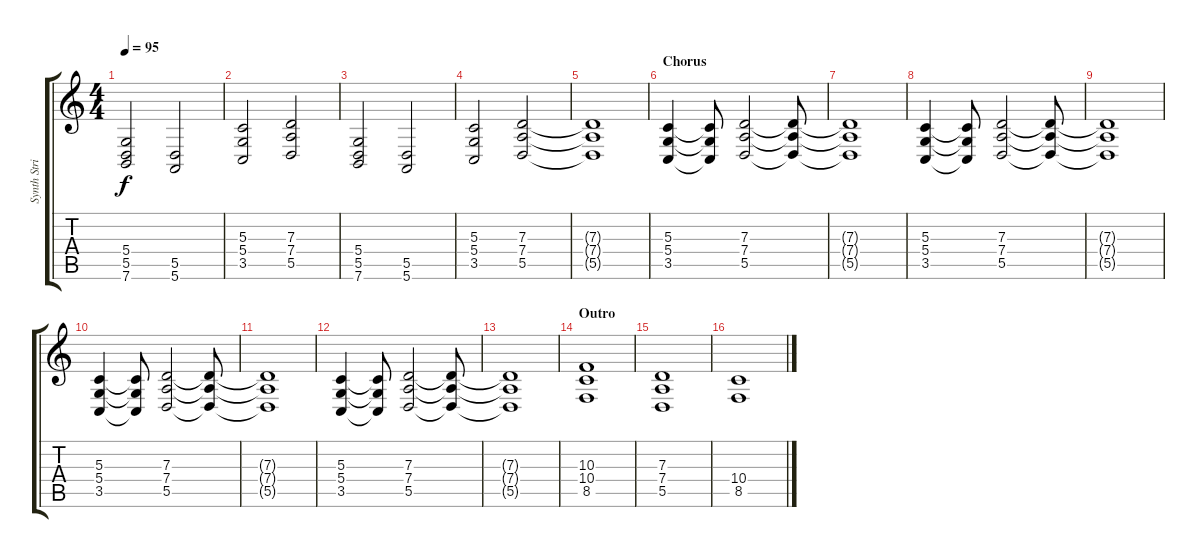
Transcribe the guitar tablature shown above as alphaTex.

\track ("Synth Strings" "Synth Stri") {instrument synthstrings1}
\staff {score tabs}
\tuning (E4 B3 G3 D3 A2 E2) {hide}
\ts (4 4)
\tempo 95
\clef g2
\ks c
(5.4 5.5 7.6).2{dy f} (5.5 5.6).2 |
(5.3 5.4 3.5).2 (7.3 7.4 5.5).2 |
(5.4 5.5 7.6).2 (5.5 5.6).2 |
(5.3 5.4 3.5).2 (7.3 7.4 5.5).2 |
(7.3{t} 7.4{t} 5.5{t}).1 |
\section ("" "Chorus")
(5.3 5.4 3.5).4 (5.3{t} 5.4{t} 3.5{t}).8 (7.3 7.4 5.5).2 (7.3{t} 7.4{t} 5.5{t}).8 |
(7.3{t} 7.4{t} 5.5{t}).1 |
(5.3 5.4 3.5).4 (5.3{t} 5.4{t} 3.5{t}).8 (7.3 7.4 5.5).2 (7.3{t} 7.4{t} 5.5{t}).8 |
(7.3{t} 7.4{t} 5.5{t}).1 |
(5.3 5.4 3.5).4 (5.3{t} 5.4{t} 3.5{t}).8 (7.3 7.4 5.5).2 (7.3{t} 7.4{t} 5.5{t}).8 |
(7.3{t} 7.4{t} 5.5{t}).1 |
(5.3 5.4 3.5).4 (5.3{t} 5.4{t} 3.5{t}).8 (7.3 7.4 5.5).2 (7.3{t} 7.4{t} 5.5{t}).8 |
(7.3{t} 7.4{t} 5.5{t}).1 |
\section ("" "Outro")
(10.3 10.4 8.5).1 |
(7.3 7.4 5.5).1 |
(10.4 8.5).1
